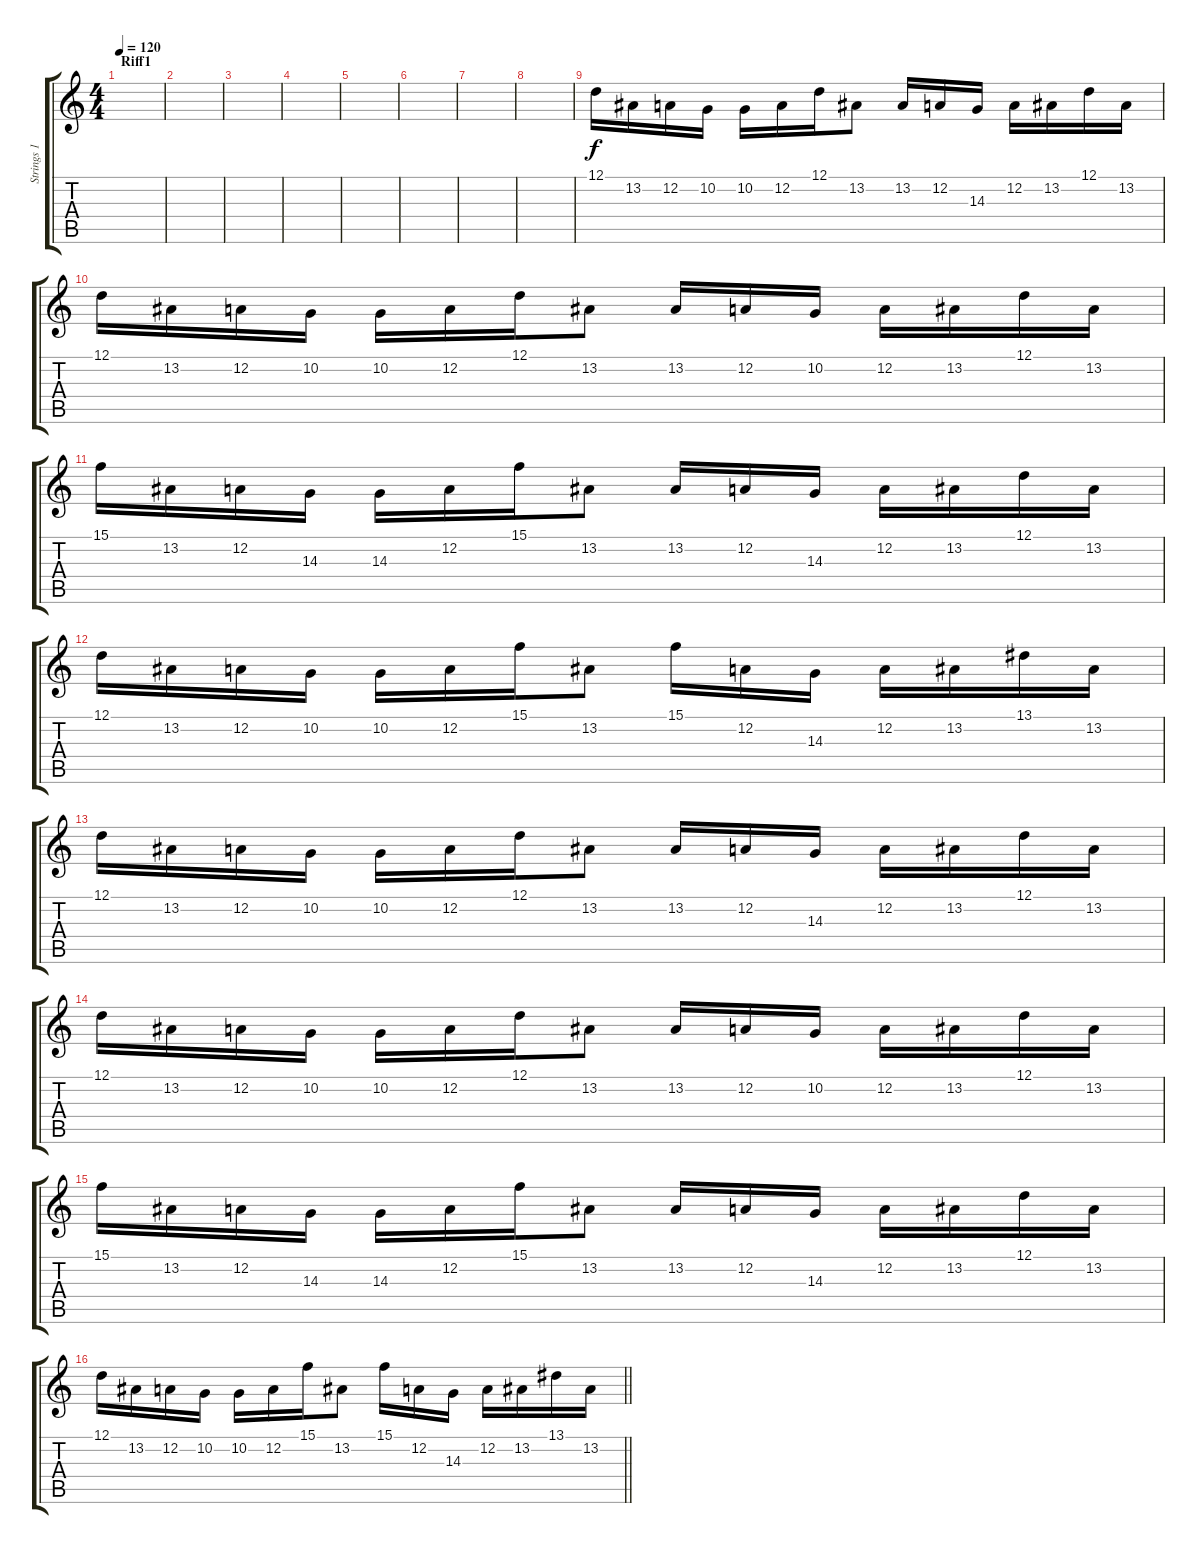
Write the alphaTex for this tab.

\track ("Strings 1" "Strings 1") {instrument choiraahs}
\staff {score tabs}
\tuning (D4 A3 F3 C3 G2 C2) {hide}
\ts (4 4)
\section ("" "Riff1")
\tempo 120
\clef g2
\ks c
|
|
|
|
|
|
|
|
12.1.16{dy f volume 8 instrument lead2sawtooth} 13.2.16 12.2.16 10.2.16 10.2.16 12.2.16 12.1.16 13.2.8 13.2.16 12.2.16 14.3.16 12.2.16 13.2.16 12.1.16 13.2.16 |
12.1.16 13.2.16 12.2.16 10.2.16 10.2.16 12.2.16 12.1.16 13.2.8 13.2.16 12.2.16 10.2.16 12.2.16 13.2.16 12.1.16 13.2.16 |
15.1.16 13.2.16 12.2.16 14.3.16 14.3.16 12.2.16 15.1.16 13.2.8 13.2.16 12.2.16 14.3.16 12.2.16 13.2.16 12.1.16 13.2.16 |
12.1.16 13.2.16 12.2.16 10.2.16 10.2.16 12.2.16 15.1.16 13.2.8 15.1.16 12.2.16 14.3.16 12.2.16 13.2.16 13.1.16 13.2.16 |
12.1.16 13.2.16 12.2.16 10.2.16 10.2.16 12.2.16 12.1.16 13.2.8 13.2.16 12.2.16 14.3.16 12.2.16 13.2.16 12.1.16 13.2.16 |
12.1.16 13.2.16 12.2.16 10.2.16 10.2.16 12.2.16 12.1.16 13.2.8 13.2.16 12.2.16 10.2.16 12.2.16 13.2.16 12.1.16 13.2.16 |
15.1.16 13.2.16 12.2.16 14.3.16 14.3.16 12.2.16 15.1.16 13.2.8 13.2.16 12.2.16 14.3.16 12.2.16 13.2.16 12.1.16 13.2.16 |
\barLineRight lightlight
12.1.16{volume 7} 13.2.16 12.2.16 10.2.16 10.2.16 12.2.16 15.1.16 13.2.8 15.1.16 12.2.16 14.3.16 12.2.16 13.2.16 13.1.16 13.2.16
